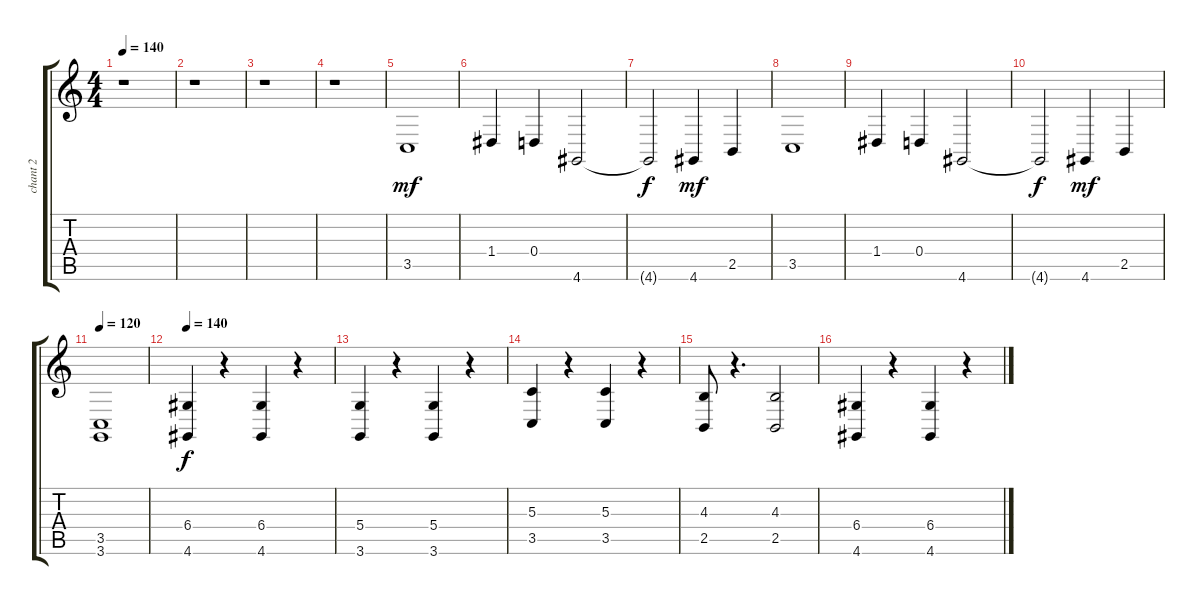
\track ("chant 2" "chant 2") {instrument choiraahs}
\staff {score tabs}
\tuning (E4 B3 G3 D3 A2 E2) {hide}
\ts (4 4)
\tempo 140
\tempo 70
\tempo 140
\clef g2
\ks c
r.1{dy mf instrument choiraahs} |
r.1 |
r.1 |
r.1 |
3.5.1 |
1.4.4 0.4.4 4.6.2 |
4.6{t}.2{dy f} 4.6.4{dy mf} 2.5.4 |
3.5.1 |
1.4.4 0.4.4 4.6.2 |
4.6{t}.2{dy f} 4.6.4{dy mf} 2.5.4 |
\tempo 120
(3.5 3.6).1 |
\tempo 140
(6.4 4.6).4{dy f} r.4 (6.4 4.6).4 r.4 |
(5.4 3.6).4 r.4 (5.4 3.6).4 r.4 |
(5.3 3.5).4 r.4 (5.3 3.5).4 r.4 |
(4.3 2.5).8 r.4{d} (4.3 2.5).2 |
(6.4 4.6).4 r.4 (6.4 4.6).4 r.4
